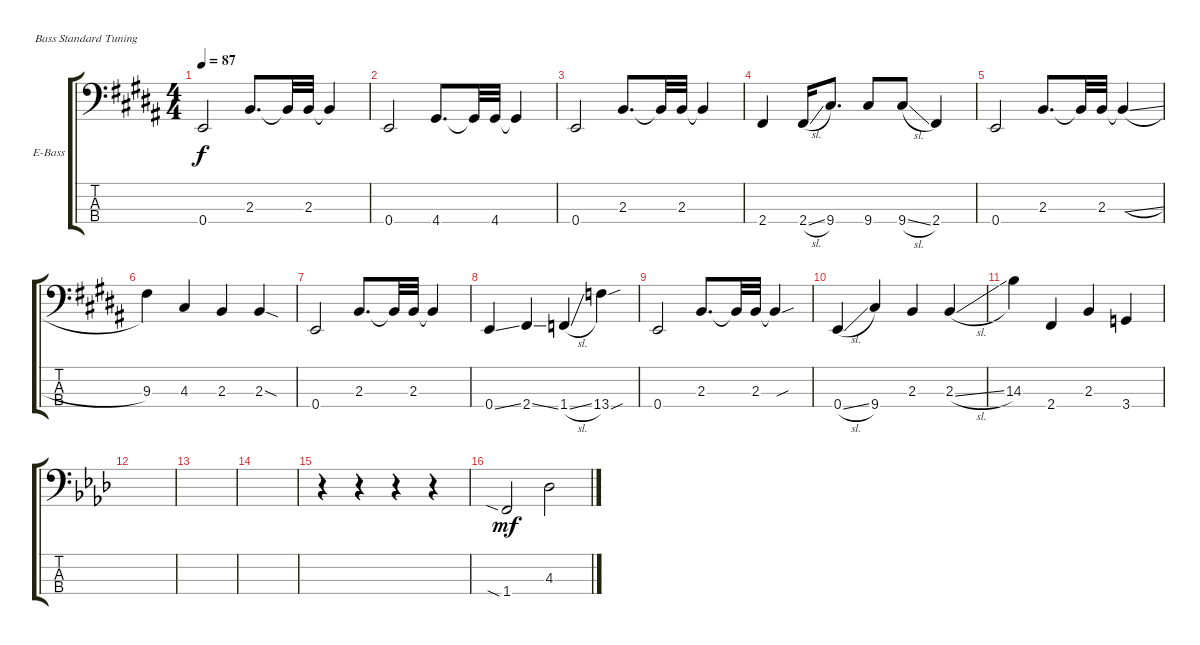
\defaultSystemsLayout 4
\bracketExtendMode groupsimilarinstruments
\firstSystemTrackNameOrientation horizontal
\otherSystemsTrackNameOrientation horizontal
\track ("Electric Bass" "E-Bass") {instrument electricbassfinger}
\staff {score tabs}
\tuning (G2 D2 A1 E1)
\ts (4 4)
\tempo 87
\clef f4
\scale
0.333333
\ks b
0.4.2{dy f} 2.3.8{d} 2.3{t}.32 2.3.32 2.3{t}.4 |
\scale
0.333333 0.4.2 4.4.8{d} 4.4{t}.32 4.4.32 4.4{t}.4 |
0.4.2 2.3.8{d} 2.3{t}.32 2.3.32 2.3{t}.4 |
\scale
0.333333 2.4.4 2.4{sl}.16 9.4.8{d} 9.4.8 9.4{sl}.8 2.4.4 |
\scale
0.333333 0.4.2 2.3.8{d} 2.3{t}.32 2.3.32 2.3{sl t}.4 |
\scale
0.333333 9.3.4 4.3.4 2.3.4 2.3{sod}.4 |
\scale
0.333333 0.4.2 2.3.8{d} 2.3{t}.32 2.3.32 2.3{t}.4 |
\scale
0.333333 0.4{ss}.4 2.4{ss}.4 1.4{sl}.4 13.4{sou}.4 |
\scale
0.333333 0.4.2 2.3.8{d} 2.3{t}.32 2.3.32 2.3{sou t}.4 |
\scale
0.333333 0.4{sl}.4 9.4.4 2.3.4 2.3{sl}.4 |
14.3.4 2.4.4 2.3.4 3.4.4 |
\ks ab
|
|
|
r.4 r.4 r.4 r.4 |
1.4{sia}.2{dy mf} 4.3.2
